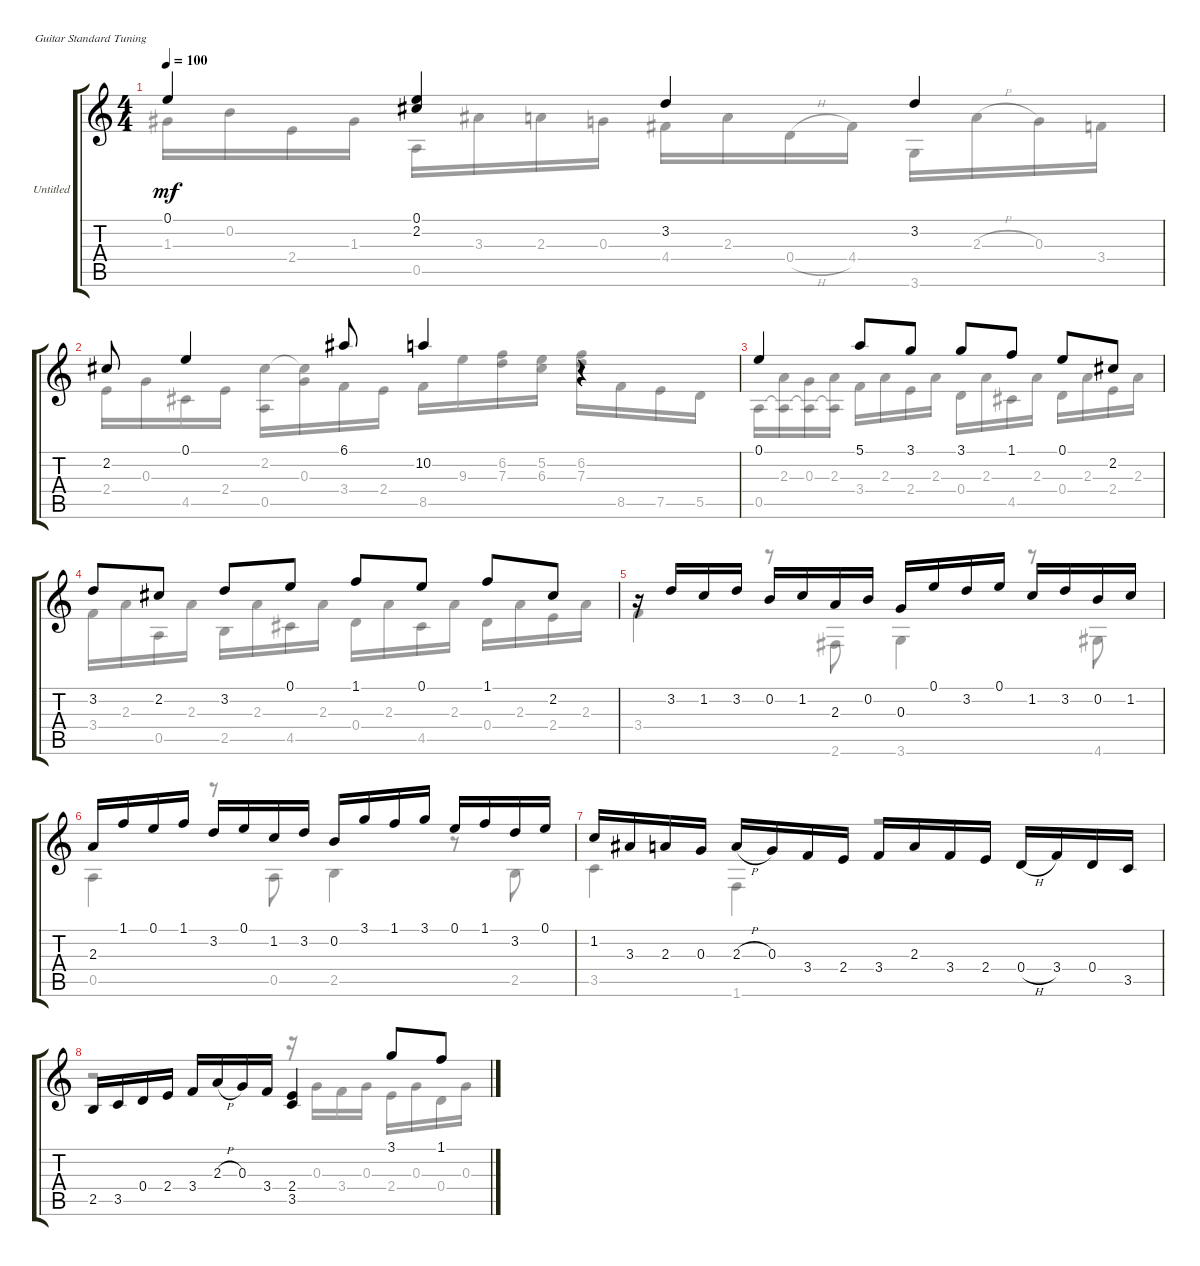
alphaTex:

\bracketExtendMode groupsimilarinstruments
\firstSystemTrackNameOrientation horizontal
\otherSystemsTrackNameOrientation horizontal
\track ("Untitled" "Untitled") {instrument acousticguitarnylon}
\staff {score tabs}
\tuning (E4 B3 G3 D3 A2 E2)
\voice
\ts (4 4)
\tempo 100
\clef g2
\ks c
0.1.4{dy mf} (0.1 2.2).4 3.2.4 3.2.4 |
2.2.8 0.1.4 6.1.8 10.2.4 r.4 |
0.1.4 5.1.8 3.1.8 3.1.8 1.1.8 0.1.8 2.2.8 |
3.2.8 2.2.8 3.2.8 0.1.8 1.1.8 0.1.8 1.1.8 2.2.8 |
r.16 3.2.16 1.2.16 3.2.16 0.2.16 1.2.16 2.3.16 0.2.16 0.3.16 0.1.16 3.2.16 0.1.16 1.2.16 3.2.16 0.2.16 1.2.16 |
2.3.16 1.1.16 0.1.16 1.1.16 3.2.16 0.1.16 1.2.16 3.2.16 0.2.16 3.1.16 1.1.16 3.1.16 0.1.16 1.1.16 3.2.16 0.1.16 |
1.2.16 3.3.16 2.3.16 0.3.16 2.3{h}.16 0.3.16 3.4.16 2.4.16 3.4.16 2.3.16 3.4.16 2.4.16 0.4{h}.16 3.4.16 0.4.16 3.5.16 |
2.5.16 3.5.16 0.4.16 2.4.16 3.4.16 2.3{h}.16 0.3.16 3.4.16 (2.4 3.5).4 3.1.8 1.1.8
\voice
\clef g2
\ottava regular
\simile none
\ks c
1.3.16{dy mf} 0.2.16 2.4.16 1.3.16 0.5.16 3.3.16 2.3.16 0.3.16 4.4.16 2.3.16 0.4{h}.16 4.4.16 3.6.16 2.3{h}.16 0.3.16 3.4.16 |
2.4.16 0.3.16 4.5.16 2.4.16 (2.2 0.5).16 (2.2{t} 0.3).16 3.4.16 2.4.16 8.5.16 9.3.16 (6.2 7.3).16 (5.2 6.3).16 (6.2 7.3).16 8.5.16 7.5.16 5.5.16 |
0.5.16 (2.3 0.5{t}).16 (0.3 0.5{t}).16 (2.3 0.5{t}).16 3.4.16 2.3.16 2.4.16 2.3.16 0.4.16 2.3.16 4.5.16 2.3.16 0.4.16 2.3.16 2.4.16 2.3.16 |
3.4.16 2.3.16 0.5.16 2.3.16 2.5.16 2.3.16 4.5.16 2.3.16 0.4.16 2.3.16 4.5.16 2.3.16 0.4.16 2.3.16 2.4.16 2.3.16 |
3.4.4 r.8 2.6.8 3.6.4 r.8 4.6.8 |
0.5.4 r.8 0.5.8 2.5.4 r.8 2.5.8 |
3.5.4 1.6.4 r.2 |
r.2 r.16 0.3.16 3.4.16 0.3.16 2.4.16 0.3.16 0.4.16 0.3.16
